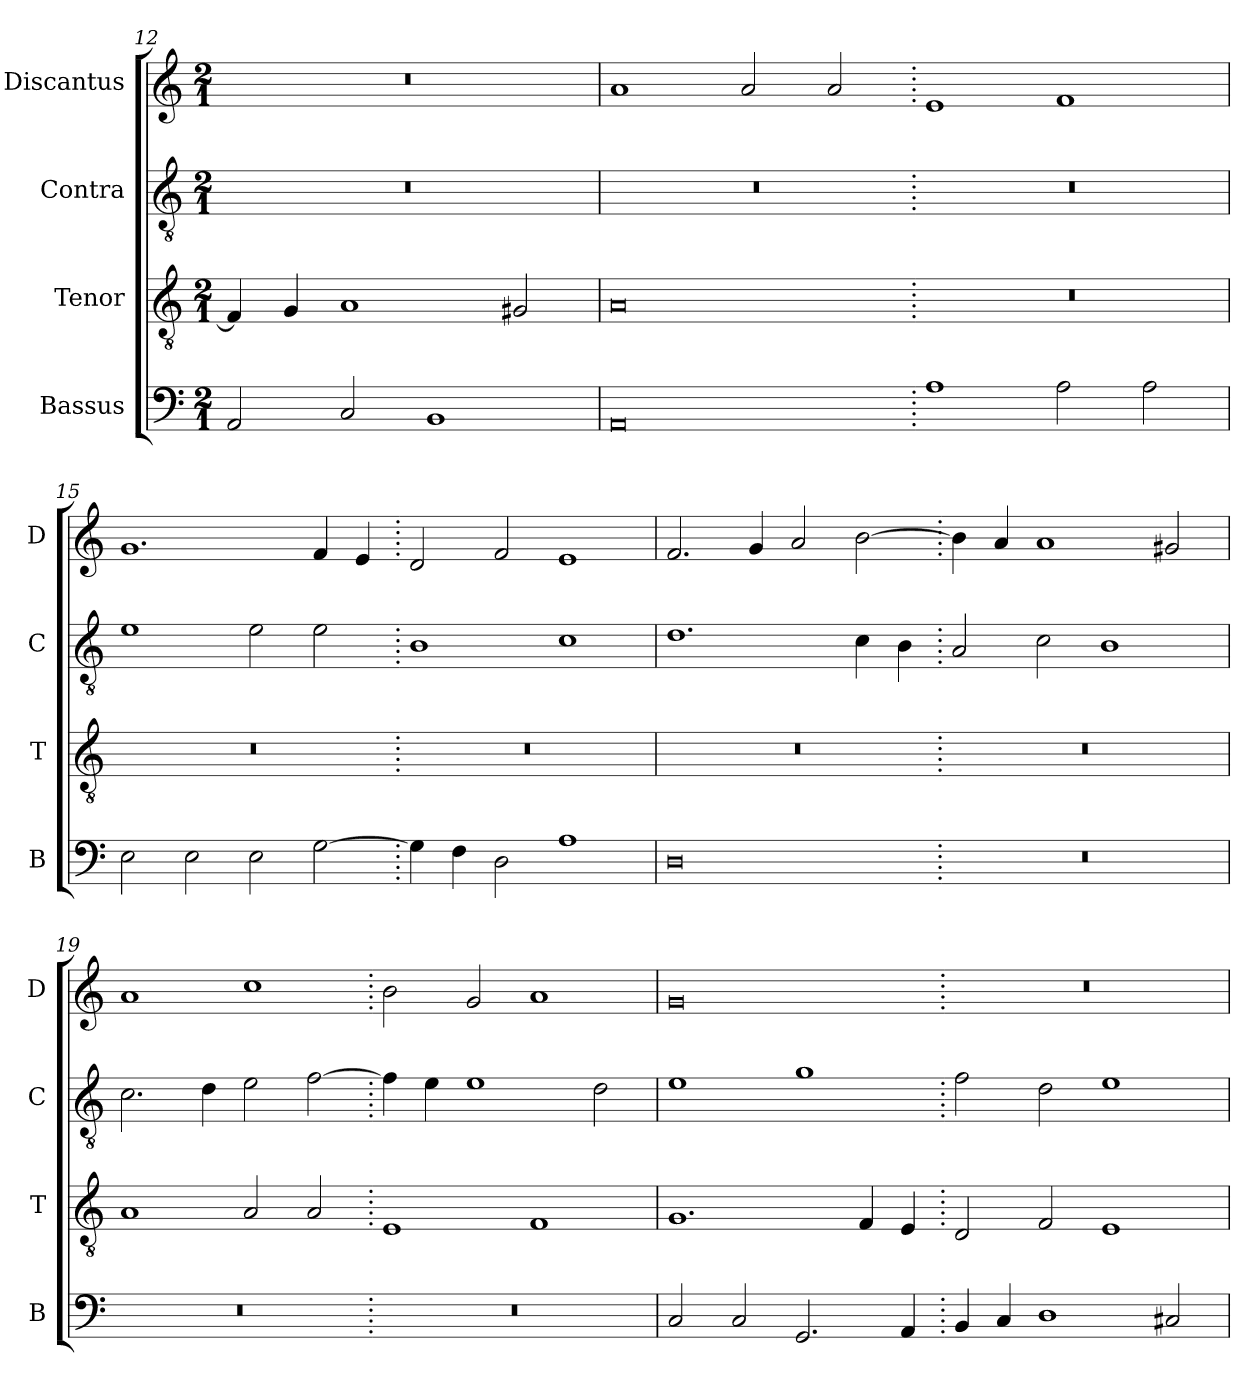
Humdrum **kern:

**kern	**kern	**kern	**kern
*part4	*part3	*part2	*part1
*staff4	*staff3	*staff2	*staff1
*I"Bassus	*I"Tenor	*I"Contra	*I"Discantus
*I'B	*I'T	*I'C	*I'D
*clefF4	*clefGv2	*clefGv2	*clefG2
*k[]	*k[]	*k[]	*k[]
*M2/1	*M2/1	*M2/1	*M2/1
=12	=12	=12	=12
2AA/	4F/]	0r	0r
.	4G/	.	.
2C/	1A	.	.
1BB	.	.	.
.	2G#X/	.	.
=13	=13	=13	=13
0AA	0A	0r	1a
.	.	.	2a/
.	.	.	2a/
=14.	=14.	=14.	=14.
1A	0r	0r	1e
2A\	.	.	1f
2A\	.	.	.
=15	=15	=15	=15
2E\	0r	1e	1.g
2E\	.	.	.
2E\	.	2e\	.
[2G\	.	2e\	4f/
.	.	.	4e/
=16.	=16.	=16.	=16.
4G\]	0r	1B	2d/
4F\	.	.	.
2D\	.	.	2f/
1A	.	1c	1e
=17	=17	=17	=17
0D	0r	1.d	2.f/
.	.	.	4g/
.	.	.	2a/
.	.	4c\	[2b\
.	.	4B\	.
=18.	=18.	=18.	=18.
0r	0r	2A/	4b\]
.	.	.	4a/
.	.	2c\	1a
.	.	1B	.
.	.	.	2g#X/
=19	=19	=19	=19
0r	1A	2.c\	1a
.	.	4d\	.
.	2A/	2e\	1cc
.	2A/	[2f\	.
=20.	=20.	=20.	=20.
0r	1E	4f\]	2b\
.	.	4e\	.
.	.	1e	2g/
.	1F	.	1a
.	.	2d\	.
=21	=21	=21	=21
2C/	1.G	1e	0g
2C/	.	.	.
2.GG/	.	1g	.
.	4F/	.	.
4AA/	4E/	.	.
=22.	=22.	=22.	=22.
4BB/	2D/	2f\	0r
4C/	.	.	.
1D	2F/	2d\	.
.	1E	1e	.
2C#X/	.	.	.
=	=	=	=
*-	*-	*-	*-
